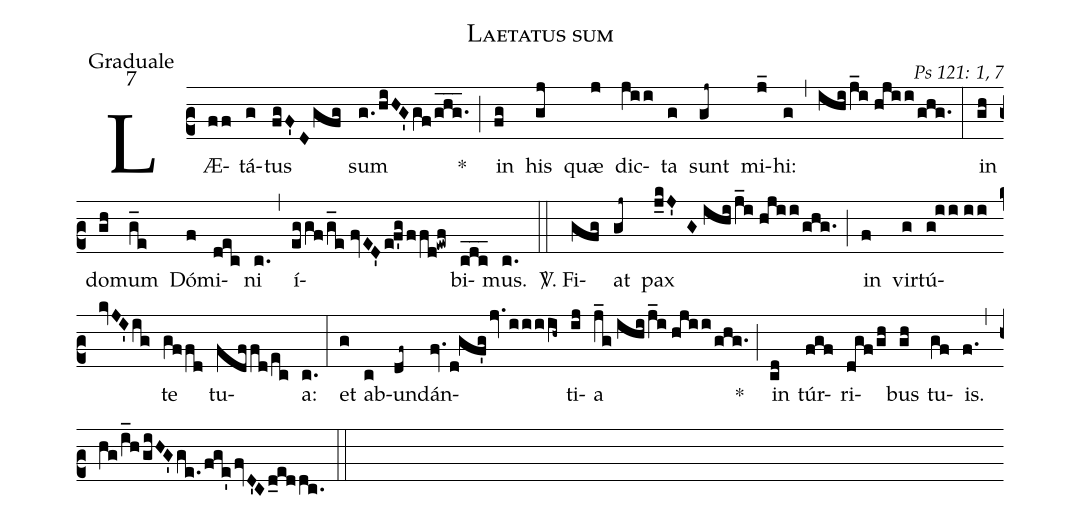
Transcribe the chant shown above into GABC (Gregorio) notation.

name: Laetatus sum;
office-part: Graduale;
mode: 7;
commentary: Ps 121: 1, 7;
%%
(c2) LÆ(ff)tá(g)tus(fgF'Dgfg) sum(g./hiHG'gf/ghg.___) *(;) in(fg) his(gj) quæ(j) dic(jii)ta(g) sunt(gj~) mi(j_)hi:(g) (,) (ihi/j_i//hjii/ghg.) (:)
in(gh) do(gh)mum(g_e) Dó(f)mi(dec)ni(c.) (,) í(eggf/g_e//fvED'e!f'g/ffd!ewf)bi(cdc___)mus.(c.) (::)
<sp>V/</sp>. Fi(gfg)at(gj~) pax(j_kJ'G//ihi/j_i//hjii/ghg.) (;) in(f) vir(g)tú(g!ii//iikvJI'ig)te(gffd) tu(fdffd/ec)a:(c.) (:)
et(g) ab(c)un(df~)dán(fv.d!gf'g/jv.iiiih~)ti(ij)a(j_g//ihi/j_i//hjii/ghg.) *(;) in(cd) túr(fgf)ri(dgf/gh)bus(gh) tu(gf)is.(f.) (,) (hg/i_h/giHG'ge./fge'/fvD'Cd_eddc.) (::)
